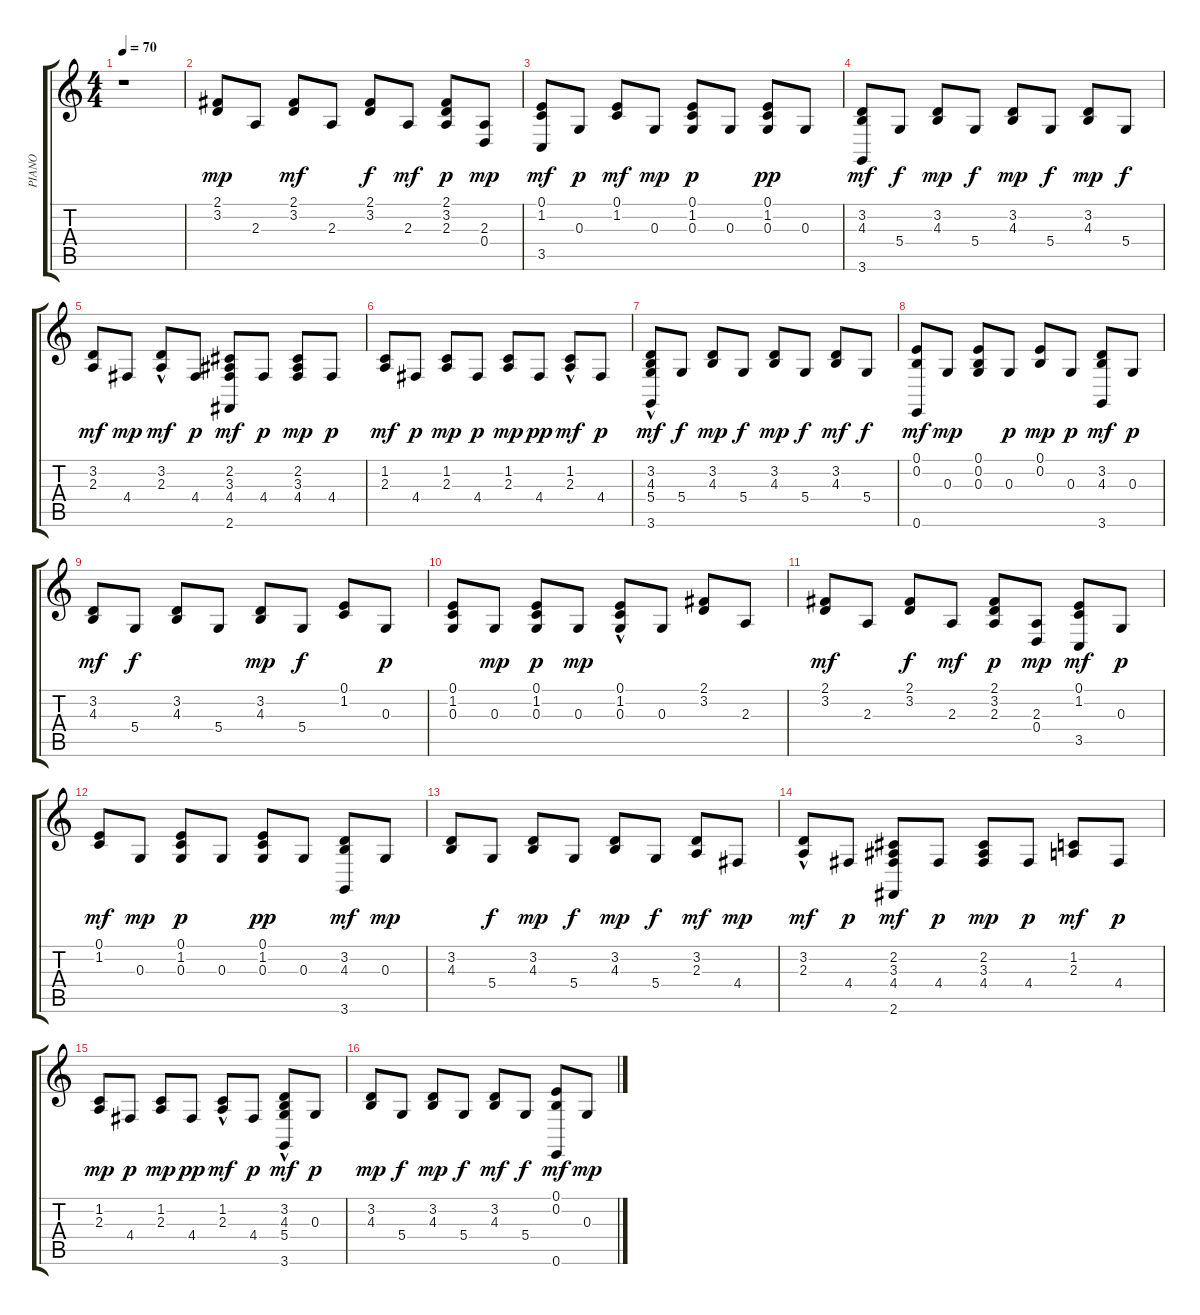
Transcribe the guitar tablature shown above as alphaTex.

\track ("PIANO" "PIANO") {instrument acousticgrandpiano}
\staff {score tabs}
\tuning (E4 B3 G3 D3 A2 E2) {hide}
\ts (4 4)
\tempo 70
\clef g2
\ks c
r.1{dy mp instrument acousticgrandpiano} |
(2.1 3.2).8 2.3.8 (2.1 3.2).8{dy mf} 2.3.8 (2.1 3.2).8{dy f} 2.3.8{dy mf} (2.1 3.2 2.3).8{dy p} (2.3 0.4).8{dy mp} |
(0.1 1.2 3.5).8{dy mf} 0.3.8{dy p} (0.1 1.2).8{dy mf} 0.3.8{dy mp} (0.1 1.2 0.3).8{dy p} 0.3.8 (0.1 1.2 0.3).8{dy pp} 0.3.8 |
(3.2 4.3 3.6).8{dy mf} 5.4.8{dy f} (3.2 4.3).8{dy mp} 5.4.8{dy f} (3.2 4.3).8{dy mp} 5.4.8{dy f} (3.2 4.3).8{dy mp} 5.4.8{dy f} |
(3.2 2.3).8{dy mf} 4.4.8{dy mp} (3.2{hac} 2.3).8{dy mf} 4.4.8{dy p} (2.2 3.3 4.4 2.6).8{dy mf} 4.4.8{dy p} (2.2 3.3 4.4).8{dy mp} 4.4.8{dy p} |
(1.2 2.3).8{dy mf} 4.4.8{dy p} (1.2 2.3).8{dy mp} 4.4.8{dy p} (1.2 2.3).8{dy mp} 4.4.8{dy pp} (1.2{hac} 2.3).8{dy mf} 4.4.8{dy p} |
(3.2{hac} 4.3 5.4 3.6{hac}).8{dy mf} 5.4.8{dy f} (3.2 4.3).8{dy mp} 5.4.8{dy f} (3.2 4.3).8{dy mp} 5.4.8{dy f} (3.2 4.3).8{dy mf} 5.4.8{dy f} |
(0.1 0.2 0.6).8{dy mf} 0.3.8{dy mp} (0.1 0.2 0.3).8 0.3.8{dy p} (0.1 0.2).8{dy mp} 0.3.8{dy p} (3.2 4.3 3.6).8{dy mf} 0.3.8{dy p} |
(3.2 4.3).8{dy mf} 5.4.8{dy f} (3.2 4.3).8 5.4.8 (3.2 4.3).8{dy mp} 5.4.8{dy f} (0.1 1.2).8 0.3.8{dy p} |
(0.1 1.2 0.3).8 0.3.8{dy mp} (0.1 1.2 0.3).8{dy p} 0.3.8{dy mp} (0.1 1.2{hac} 0.3).8 0.3.8 (2.1 3.2).8 2.3.8 |
(2.1 3.2).8{dy mf} 2.3.8 (2.1 3.2).8{dy f} 2.3.8{dy mf} (2.1 3.2 2.3).8{dy p} (2.3 0.4).8{dy mp} (0.1 1.2 3.5).8{dy mf} 0.3.8{dy p} |
(0.1 1.2).8{dy mf} 0.3.8{dy mp} (0.1 1.2 0.3).8{dy p} 0.3.8 (0.1 1.2 0.3).8{dy pp} 0.3.8 (3.2 4.3 3.6).8{dy mf} 0.3.8{dy mp} |
(3.2 4.3).8 5.4.8{dy f} (3.2 4.3).8{dy mp} 5.4.8{dy f} (3.2 4.3).8{dy mp} 5.4.8{dy f} (3.2 2.3).8{dy mf} 4.4.8{dy mp} |
(3.2{hac} 2.3).8{dy mf} 4.4.8{dy p} (2.2 3.3 4.4 2.6).8{dy mf} 4.4.8{dy p} (2.2 3.3 4.4).8{dy mp} 4.4.8{dy p} (1.2 2.3).8{dy mf} 4.4.8{dy p} |
(1.2 2.3).8{dy mp} 4.4.8{dy p} (1.2 2.3).8{dy mp} 4.4.8{dy pp} (1.2{hac} 2.3).8{dy mf} 4.4.8{dy p} (3.2{hac} 4.3 5.4 3.6{hac}).8{dy mf} 0.3.8{dy p} |
(3.2 4.3).8{dy mp} 5.4.8{dy f} (3.2 4.3).8{dy mp} 5.4.8{dy f} (3.2 4.3).8{dy mf} 5.4.8{dy f} (0.1 0.2 0.6).8{dy mf} 0.3.8{dy mp}
